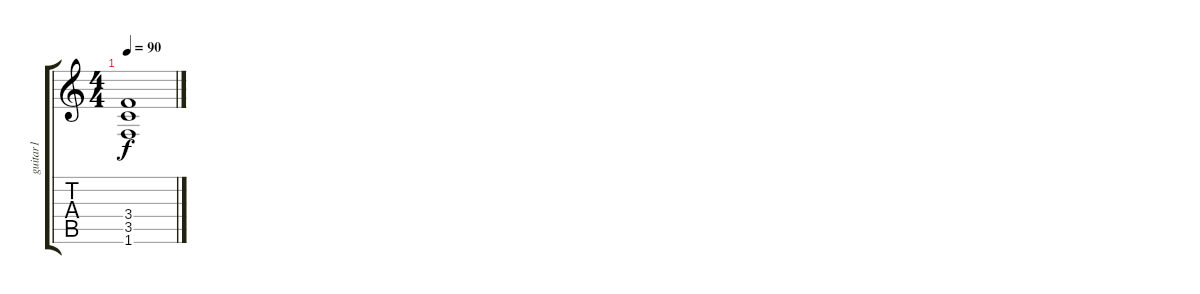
\track ("guitar1" "guitar1") {instrument distortionguitar}
\staff {score tabs}
\tuning (E4 B3 G3 D3 A2 E2) {hide}
\ts (4 4)
\tempo 90
\clef g2
\ks c
(3.4{t} 3.5{t} 1.6{t}).1{dy f}
